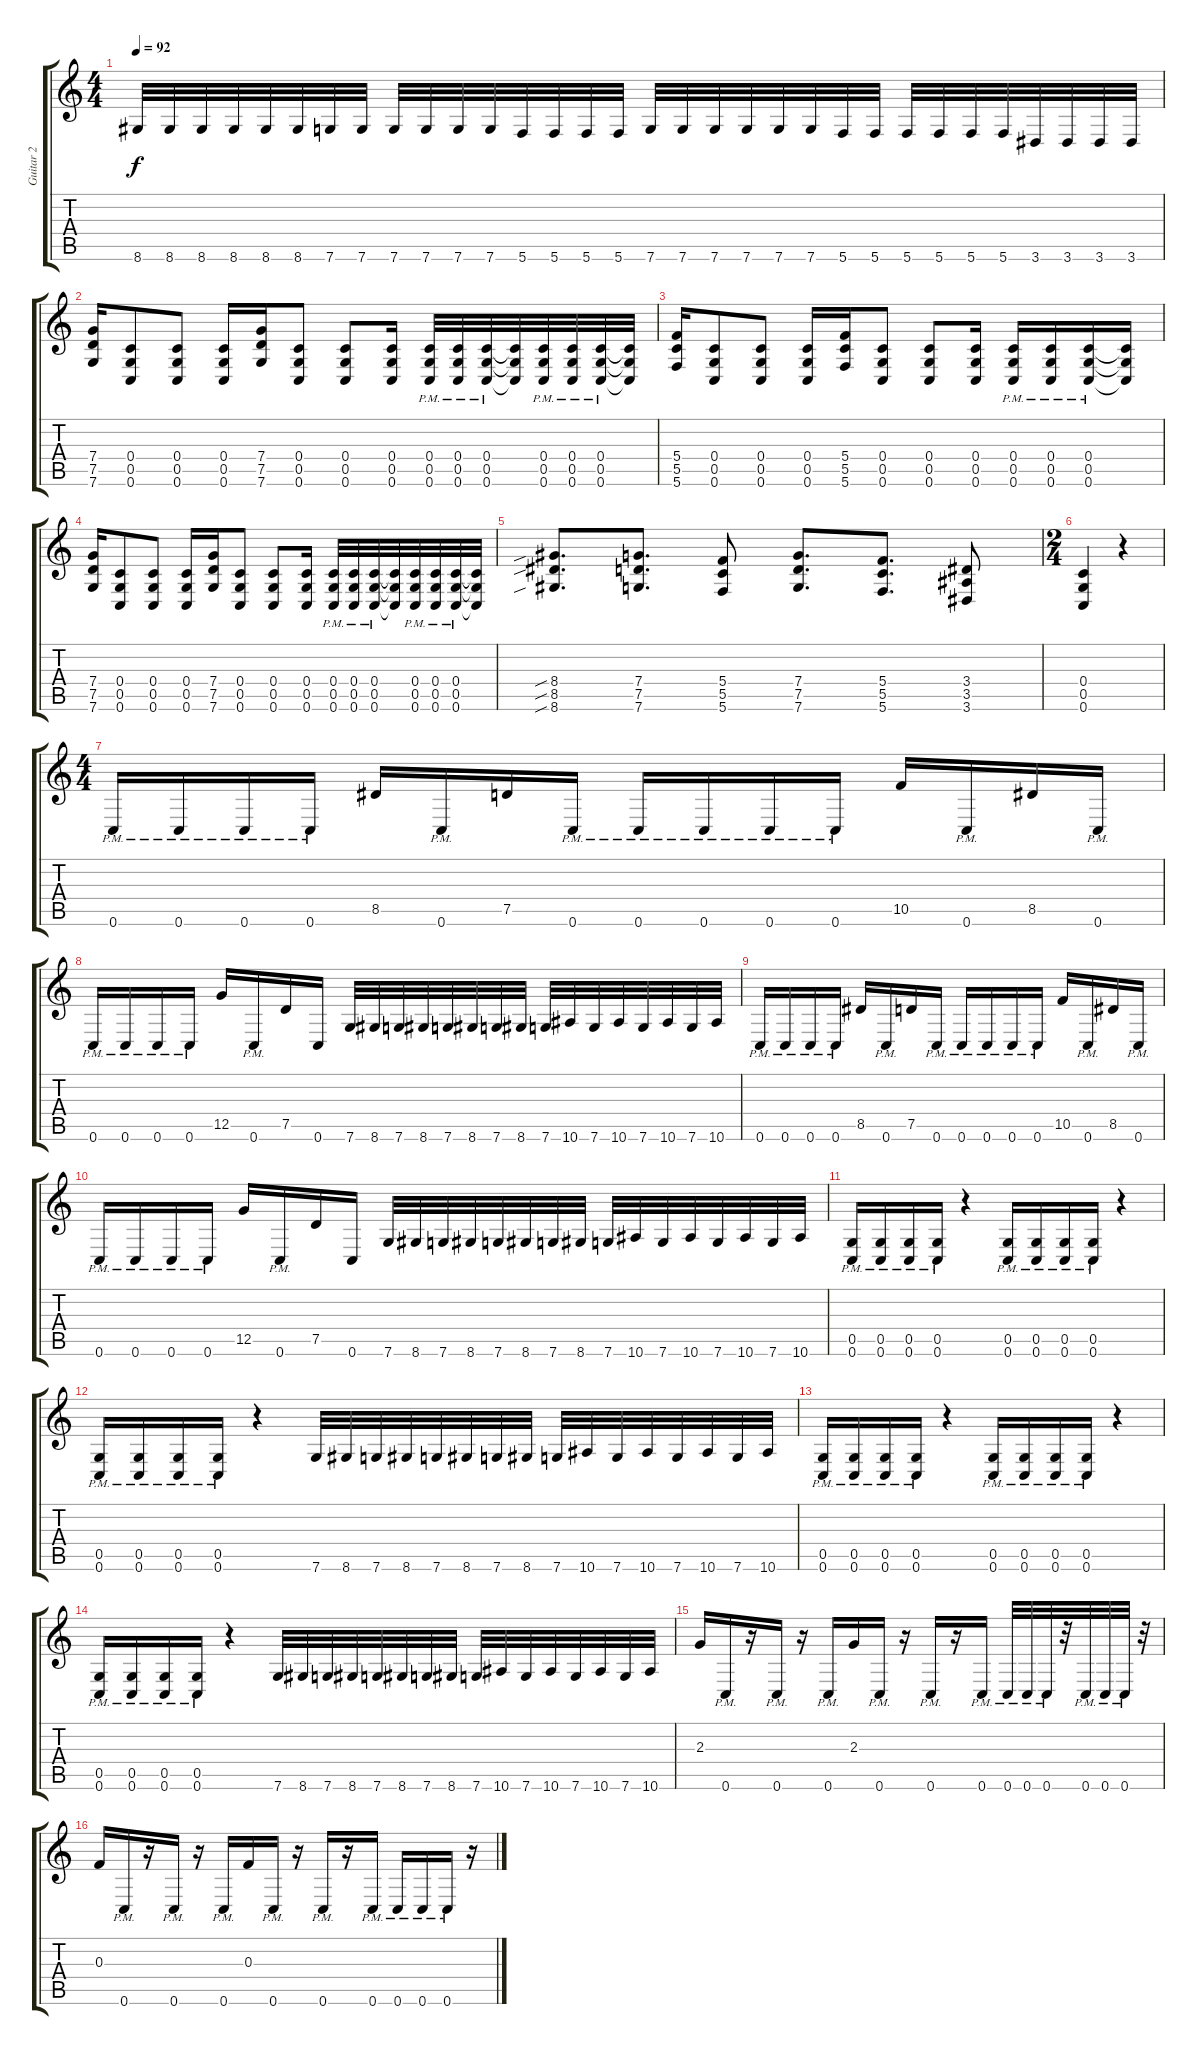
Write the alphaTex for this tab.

\track ("Guitar 2" "Guitar 2") {instrument distortionguitar}
\staff {score tabs}
\tuning (D4 A3 F3 C3 G2 C2) {hide}
\ts (4 4)
\tempo 92
\clef g2
\ks c
8.6.32{dy f} 8.6.32 8.6.32 8.6.32 8.6.32 8.6.32 7.6.32 7.6.32 7.6.32 7.6.32 7.6.32 7.6.32 5.6.32 5.6.32 5.6.32 5.6.32 7.6.32 7.6.32 7.6.32 7.6.32 7.6.32 7.6.32 5.6.32 5.6.32 5.6.32 5.6.32 5.6.32 5.6.32 3.6.32 3.6.32 3.6.32 3.6.32 |
(7.4 7.5 7.6).16 (0.4 0.5 0.6).8 (0.4 0.5 0.6).8 (0.4 0.5 0.6).16 (7.4 7.5 7.6).16 (0.4 0.5 0.6).8 (0.4 0.5 0.6).8 (0.4 0.5 0.6).16 (0.4{pm} 0.5{pm} 0.6{pm}).32 (0.4{pm} 0.5{pm} 0.6{pm}).32 (0.4{pm} 0.5{pm} 0.6{pm}).32 (0.4{t} 0.5{t} 0.6{t}).32 (0.4{pm} 0.5{pm} 0.6{pm}).32 (0.4{pm} 0.5{pm} 0.6{pm}).32 (0.4{pm} 0.5{pm} 0.6{pm}).32 (0.4{t} 0.5{t} 0.6{t}).32 |
(5.4 5.5 5.6).16 (0.4 0.5 0.6).8 (0.4 0.5 0.6).8 (0.4 0.5 0.6).16 (5.4 5.5 5.6).16 (0.4 0.5 0.6).8 (0.4 0.5 0.6).8 (0.4 0.5 0.6).16 (0.4{pm} 0.5{pm} 0.6{pm}).16 (0.4{pm} 0.5{pm} 0.6{pm}).16 (0.4{pm} 0.5{pm} 0.6{pm}).16 (0.4{t} 0.5{t} 0.6{t}).16 |
(7.4 7.5 7.6).16 (0.4 0.5 0.6).8 (0.4 0.5 0.6).8 (0.4 0.5 0.6).16 (7.4 7.5 7.6).16 (0.4 0.5 0.6).8 (0.4 0.5 0.6).8 (0.4 0.5 0.6).16 (0.4{pm} 0.5{pm} 0.6{pm}).32 (0.4{pm} 0.5{pm} 0.6{pm}).32 (0.4{pm} 0.5{pm} 0.6{pm}).32 (0.4{t} 0.5{t} 0.6{t}).32 (0.4{pm} 0.5{pm} 0.6{pm}).32 (0.4{pm} 0.5{pm} 0.6{pm}).32 (0.4{pm} 0.5{pm} 0.6{pm}).32 (0.4{t} 0.5{t} 0.6{t}).32 |
(8.4{sib} 8.5{sib} 8.6{sib}).8{d} (7.4 7.5 7.6).8{d} (5.4 5.5 5.6).8 (7.4 7.5 7.6).8{d} (5.4 5.5 5.6).8{d} (3.4 3.5 3.6).8 |
\ts (2 4)
(0.4 0.5 0.6).4 r.4 |
\ts (4 4)
0.6{pm}.16 0.6{pm}.16 0.6{pm}.16 0.6{pm}.16 8.5.16 0.6{pm}.16 7.5.16 0.6{pm}.16 0.6{pm}.16 0.6{pm}.16 0.6{pm}.16 0.6{pm}.16 10.5.16 0.6{pm}.16 8.5.16 0.6{pm}.16 |
0.6{pm}.16 0.6{pm}.16 0.6{pm}.16 0.6{pm}.16 12.5.16 0.6{pm}.16 7.5.16 0.6.16 7.6.32 8.6.32 7.6.32 8.6.32 7.6.32 8.6.32 7.6.32 8.6.32 7.6.32 10.6.32 7.6.32 10.6.32 7.6.32 10.6.32 7.6.32 10.6.32 |
0.6{pm}.16 0.6{pm}.16 0.6{pm}.16 0.6{pm}.16 8.5.16 0.6{pm}.16 7.5.16 0.6{pm}.16 0.6{pm}.16 0.6{pm}.16 0.6{pm}.16 0.6{pm}.16 10.5.16 0.6{pm}.16 8.5.16 0.6{pm}.16 |
0.6{pm}.16 0.6{pm}.16 0.6{pm}.16 0.6{pm}.16 12.5.16 0.6{pm}.16 7.5.16 0.6.16 7.6.32 8.6.32 7.6.32 8.6.32 7.6.32 8.6.32 7.6.32 8.6.32 7.6.32 10.6.32 7.6.32 10.6.32 7.6.32 10.6.32 7.6.32 10.6.32 |
(0.5{pm} 0.6{pm}).16 (0.5{pm} 0.6{pm}).16 (0.5{pm} 0.6{pm}).16 (0.5{pm} 0.6{pm}).16 r.4 (0.5{pm} 0.6{pm}).16 (0.5{pm} 0.6{pm}).16 (0.5{pm} 0.6{pm}).16 (0.5{pm} 0.6{pm}).16 r.4 |
(0.5{pm} 0.6{pm}).16 (0.5{pm} 0.6{pm}).16 (0.5{pm} 0.6{pm}).16 (0.5{pm} 0.6{pm}).16 r.4 7.6.32 8.6.32 7.6.32 8.6.32 7.6.32 8.6.32 7.6.32 8.6.32 7.6.32 10.6.32 7.6.32 10.6.32 7.6.32 10.6.32 7.6.32 10.6.32 |
(0.5{pm} 0.6{pm}).16 (0.5{pm} 0.6{pm}).16 (0.5{pm} 0.6{pm}).16 (0.5{pm} 0.6{pm}).16 r.4 (0.5{pm} 0.6{pm}).16 (0.5{pm} 0.6{pm}).16 (0.5{pm} 0.6{pm}).16 (0.5{pm} 0.6{pm}).16 r.4 |
(0.5{pm} 0.6{pm}).16 (0.5{pm} 0.6{pm}).16 (0.5{pm} 0.6{pm}).16 (0.5{pm} 0.6{pm}).16 r.4 7.6.32 8.6.32 7.6.32 8.6.32 7.6.32 8.6.32 7.6.32 8.6.32 7.6.32 10.6.32 7.6.32 10.6.32 7.6.32 10.6.32 7.6.32 10.6.32 |
2.3.16 0.6{pm}.16 r.16 0.6{pm}.16 r.16 0.6{pm}.16 2.3.16 0.6{pm}.16 r.16 0.6{pm}.16 r.16 0.6{pm}.16 0.6{pm}.32 0.6{pm}.32 0.6{pm}.32 r.32 0.6{pm}.32 0.6{pm}.32 0.6{pm}.32 r.32 |
0.3.16 0.6{pm}.16 r.16 0.6{pm}.16 r.16 0.6{pm}.16 0.3.16 0.6{pm}.16 r.16 0.6{pm}.16 r.16 0.6{pm}.16 0.6{pm}.16 0.6{pm}.16 0.6{pm}.16 r.16
